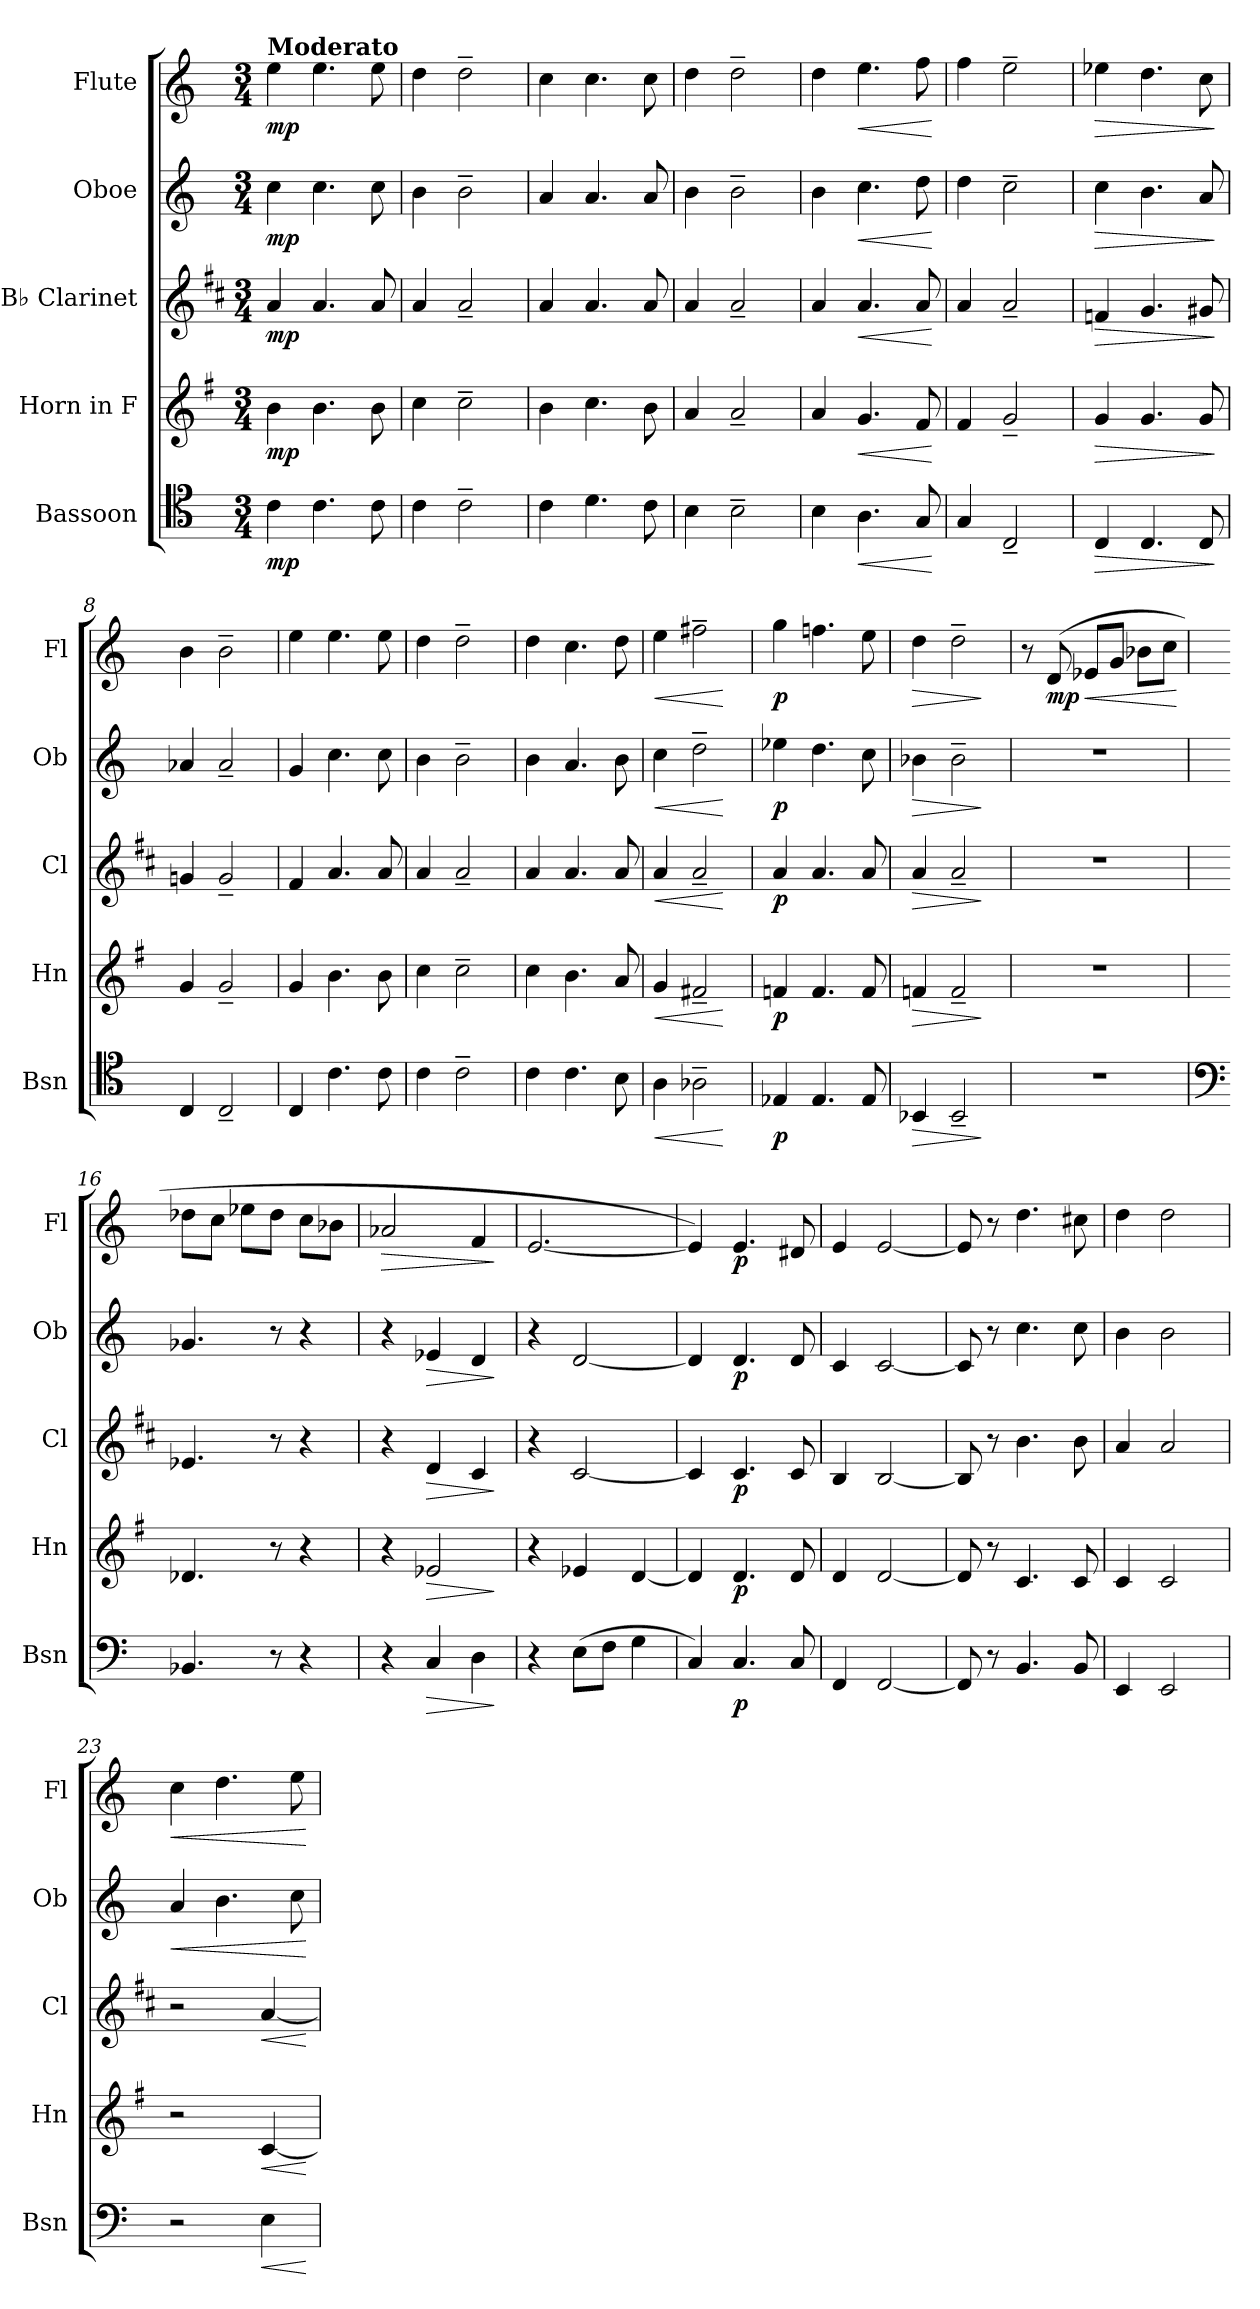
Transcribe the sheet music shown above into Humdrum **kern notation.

**kern	**dynam	**kern	**dynam	**kern	**dynam	**kern	**dynam	**kern	**dynam
*part5	*part5	*part4	*part4	*part3	*part3	*part2	*part2	*part1	*part1
*staff5	*staff5	*staff4	*staff4	*staff3	*staff3	*staff2	*staff2	*staff1	*staff1
*I"Bassoon	*	*I"Horn in F	*	*I"B♭ Clarinet	*	*I"Oboe	*	*I"Flute	*
*I'Bsn	*	*I'Hn	*	*I'Cl	*	*I'Ob	*	*I'Fl	*
*clefC4	*	*clefG2	*	*clefG2	*	*clefG2	*	*clefG2	*
*	*	*ITrd4c7	*	*ITrd1c2	*	*	*	*	*
*k[]	*	*k[]	*	*k[]	*	*k[]	*	*k[]	*
*M3/4	*	*M3/4	*	*M3/4	*	*M3/4	*	*M3/4	*
*MM92	*	*MM92	*	*MM92	*	*MM92	*	*MM92	*
=1	=1	=1	=1	=1	=1	=1	=1	=1	=1
!	!	!	!	!	!	!	!	!LO:TX:a:B:t=Moderato	!
!	!LO:DY:b	!	!LO:DY:b	!	!LO:DY:b	!	!LO:DY:b	!	!LO:DY:b
4c\	mp	4e\	mp	4g/	mp	4cc\	mp	4ee\	mp
4.c\	.	4.e\	.	4.g/	.	4.cc\	.	4.ee\	.
8c\	.	8e\	.	8g/	.	8cc\	.	8ee\	.
=2	=2	=2	=2	=2	=2	=2	=2	=2	=2
4c\	.	4f\	.	4g/	.	4b\	.	4dd\	.
2c~\	.	2f~\	.	2g~/	.	2b~\	.	2dd~\	.
=3	=3	=3	=3	=3	=3	=3	=3	=3	=3
4c\	.	4e\	.	4g/	.	4a/	.	4cc\	.
4.d\	.	4.f\	.	4.g/	.	4.a/	.	4.cc\	.
8c\	.	8e\	.	8g/	.	8a/	.	8cc\	.
=4	=4	=4	=4	=4	=4	=4	=4	=4	=4
4B\	.	4d/	.	4g/	.	4b\	.	4dd\	.
2B~\	.	2d~/	.	2g~/	.	2b~\	.	2dd~\	.
=5	=5	=5	=5	=5	=5	=5	=5	=5	=5
4B\	.	4d/	.	4g/	.	4b\	.	4dd\	.
!	!LO:HP:b	!	!LO:HP:b	!	!LO:HP:b	!	!LO:HP:b	!	!LO:HP:b
4.A\	<	4.c/	<	4.g/	<	4.cc\	<	4.ee\	<
8G/	.	8B/	.	8g/	.	8dd\	.	8ff\	.
.	[	.	[	.	[	.	[	.	[
=6	=6	=6	=6	=6	=6	=6	=6	=6	=6
4G/	.	4B/	.	4g/	.	4dd\	.	4ff\	.
2C~/	.	2c~/	.	2g~/	.	2cc~\	.	2ee~\	.
=7	=7	=7	=7	=7	=7	=7	=7	=7	=7
!	!LO:HP:b	!	!LO:HP:b	!	!LO:HP:b	!	!LO:HP:b	!	!LO:HP:b
4C/	>	4c/	>	4e-X/	>	4cc\	>	4ee-X\	>
4.C/	.	4.c/	.	4.f/	.	4.b\	.	4.dd\	.
8C/	.	8c/	.	8f#X/	.	8a/	.	8cc\	.
.	]	.	]	.	]	.	]	.	]
=8	=8	=8	=8	=8	=8	=8	=8	=8	=8
4C/	.	4c/	.	4fn/	.	4a-X/	.	4b\	.
2C~/	.	2c~/	.	2f~/	.	2a-~/	.	2b~\	.
=9	=9	=9	=9	=9	=9	=9	=9	=9	=9
4C/	.	4c/	.	4e/	.	4g/	.	4ee\	.
4.c\	.	4.e\	.	4.g/	.	4.cc\	.	4.ee\	.
8c\	.	8e\	.	8g/	.	8cc\	.	8ee\	.
!!LO:LB:g=z
=10	=10	=10	=10	=10	=10	=10	=10	=10	=10
4c\	.	4f\	.	4g/	.	4b\	.	4dd\	.
2c~\	.	2f~\	.	2g~/	.	2b~\	.	2dd~\	.
=11	=11	=11	=11	=11	=11	=11	=11	=11	=11
4c\	.	4f\	.	4g/	.	4b\	.	4dd\	.
4.c\	.	4.e\	.	4.g/	.	4.a/	.	4.cc\	.
8B\	.	8d/	.	8g/	.	8b\	.	8dd\	.
=12	=12	=12	=12	=12	=12	=12	=12	=12	=12
!	!LO:HP:b	!	!LO:HP:b	!	!LO:HP:b	!	!LO:HP:b	!	!LO:HP:b
4A\	<	4c/	<	4g/	<	4cc\	<	4ee\	<
2A-X~\	.	2Bn~/	.	2g~/	.	2dd~\	.	2ff#X~\	.
.	[	.	[	.	[	.	[	.	[
=13	=13	=13	=13	=13	=13	=13	=13	=13	=13
!	!LO:DY:b	!	!LO:DY:b	!	!LO:DY:b	!	!LO:DY:b	!	!LO:DY:b
4E-X/	p	4B-X/	p	4g/	p	4ee-X\	p	4gg\	p
4.E-/	.	4.B-/	.	4.g/	.	4.dd\	.	4.ffn\	.
8E-/	.	8B-/	.	8g/	.	8cc\	.	8ee\	.
=14	=14	=14	=14	=14	=14	=14	=14	=14	=14
!	!LO:HP:b	!	!LO:HP:b	!	!LO:HP:b	!	!LO:HP:b	!	!LO:HP:b
4BB-X/	>	4B-X/	>	4g/	>	4b-X\	>	4dd\	>
2BB-~/	.	2B-~/	.	2g~/	.	2b-~\	.	2dd~\	.
.	]	.	]	.	]	.	]	.	]
=15	=15	=15	=15	=15	=15	=15	=15	=15	=15
2.r	.	2.r	.	2.r	.	2.r	.	8r	.
!	!	!	!	!	!	!	!	!	!LO:DY:b
.	.	.	.	.	.	.	.	(8d/	mp
!	!	!	!	!	!	!	!	!	!LO:HP:b
.	.	.	.	.	.	.	.	8e-X/L	<
.	.	.	.	.	.	.	.	8g/J	.
.	.	.	.	.	.	.	.	8b-X\L	.
.	.	.	.	.	.	.	.	8cc\J	.
.	.	.	.	.	.	.	.	.	[
=16	=16	=16	=16	=16	=16	=16	=16	=16	=16
*clefF4	*	*	*	*	*	*	*	*	*
4.BB-X/	.	4.G-X/	.	4.d-X/	.	4.g-X/	.	8dd-X\L	.
.	.	.	.	.	.	.	.	8cc\J	.
.	.	.	.	.	.	.	.	8ee-X\L	.
8r	.	8r	.	8r	.	8r	.	8dd-\J	.
4r	.	4r	.	4r	.	4r	.	8cc\L	.
.	.	.	.	.	.	.	.	8b-X\J	.
=17	=17	=17	=17	=17	=17	=17	=17	=17	=17
!	!	!	!	!	!	!	!	!	!LO:HP:b
4r	.	4r	.	4r	.	4r	.	2a-X/	>
!	!LO:HP:b	!	!LO:HP:b	!	!LO:HP:b	!	!LO:HP:b	!	!
4C/	>	2A-X/	>	4c/	>	4e-X/	>	.	.
4D\	.	.	.	4B/	.	4d/	.	4f/	.
.	]	.	]	.	]	.	]	.	]
!!LO:PB:g=z
=18	=18	=18	=18	=18	=18	=18	=18	=18	=18
4r	.	4r	.	4r	.	4r	.	[2.e/	.
(8E\L	.	4A-X/	.	[2B/	.	[2d/	.	.	.
8F\J	.	.	.	.	.	.	.	.	.
4G\	.	[4G/	.	.	.	.	.	.	.
=19	=19	=19	=19	=19	=19	=19	=19	=19	=19
4C/)	.	4G/]	.	4B/]	.	4d/]	.	4e/])	.
!	!LO:DY:b	!	!LO:DY:b	!	!LO:DY:b	!	!LO:DY:b	!	!LO:DY:b
4.C/	p	4.G/	p	4.B/	p	4.d/	p	4.e/	p
8C/	.	8G/	.	8B/	.	8d/	.	8d#X/	.
=20	=20	=20	=20	=20	=20	=20	=20	=20	=20
4FF/	.	4G/	.	4A/	.	4c/	.	4e/	.
[2FF/	.	[2G/	.	[2A/	.	[2c/	.	[2e/	.
=21	=21	=21	=21	=21	=21	=21	=21	=21	=21
8FF/]	.	8G/]	.	8A/]	.	8c/]	.	8e/]	.
8r	.	8r	.	8r	.	8r	.	8r	.
4.BB/	.	4.F/	.	4.a\	.	4.cc\	.	4.dd\	.
8BB/	.	8F/	.	8a\	.	8cc\	.	8cc#X\	.
=22	=22	=22	=22	=22	=22	=22	=22	=22	=22
4EE/	.	4F/	.	4g/	.	4b\	.	4dd\	.
2EE/	.	2F/	.	2g/	.	2b\	.	2dd\	.
=23	=23	=23	=23	=23	=23	=23	=23	=23	=23
!	!	!	!	!	!	!	!LO:HP:b	!	!LO:HP:b
2r	.	2r	.	2r	.	4a/	<	4cc\	<
.	.	.	.	.	.	4.b\	.	4.dd\	.
!	!LO:HP:b	!	!LO:HP:b	!	!LO:HP:b	!	!	!	!
4E\	<	[4F/	<	[4g/	<	.	.	.	.
.	.	.	.	.	.	8cc\	.	8ee\	.
.	[	.	[	.	[	.	[	.	[
=	=	=	=	=	=	=	=	=	=
*-	*-	*-	*-	*-	*-	*-	*-	*-	*-
